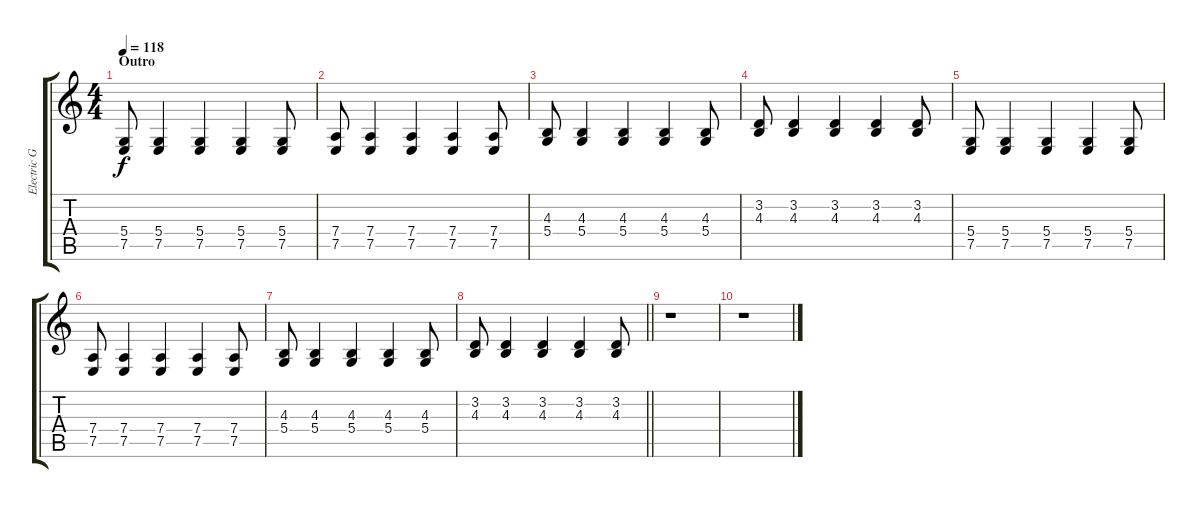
\track ("Electric Guitar" "Electric G") {instrument fx4atmosphere}
\staff {score tabs}
\tuning (E4 B3 G3 D3 A2 E2) {hide}
\ts (4 4)
\section ("" "Outro")
\tempo 118
\clef g2
\ks c
(5.4 7.5).8{dy f} (5.4 7.5).4 (5.4 7.5).4 (5.4 7.5).4 (5.4 7.5).8 |
(7.4 7.5).8 (7.4 7.5).4 (7.4 7.5).4 (7.4 7.5).4 (7.4 7.5).8 |
(4.3 5.4).8 (4.3 5.4).4 (4.3 5.4).4 (4.3 5.4).4 (4.3 5.4).8 |
(3.2 4.3).8 (3.2 4.3).4 (3.2 4.3).4 (3.2 4.3).4 (3.2 4.3).8 |
(5.4 7.5).8 (5.4 7.5).4 (5.4 7.5).4 (5.4 7.5).4 (5.4 7.5).8 |
(7.4 7.5).8 (7.4 7.5).4 (7.4 7.5).4 (7.4 7.5).4 (7.4 7.5).8 |
(4.3 5.4).8 (4.3 5.4).4 (4.3 5.4).4 (4.3 5.4).4 (4.3 5.4).8 |
\barLineRight lightlight
(3.2 4.3).8 (3.2 4.3).4 (3.2 4.3).4 (3.2 4.3).4 (3.2 4.3).8 |
r.1 |
r.1
